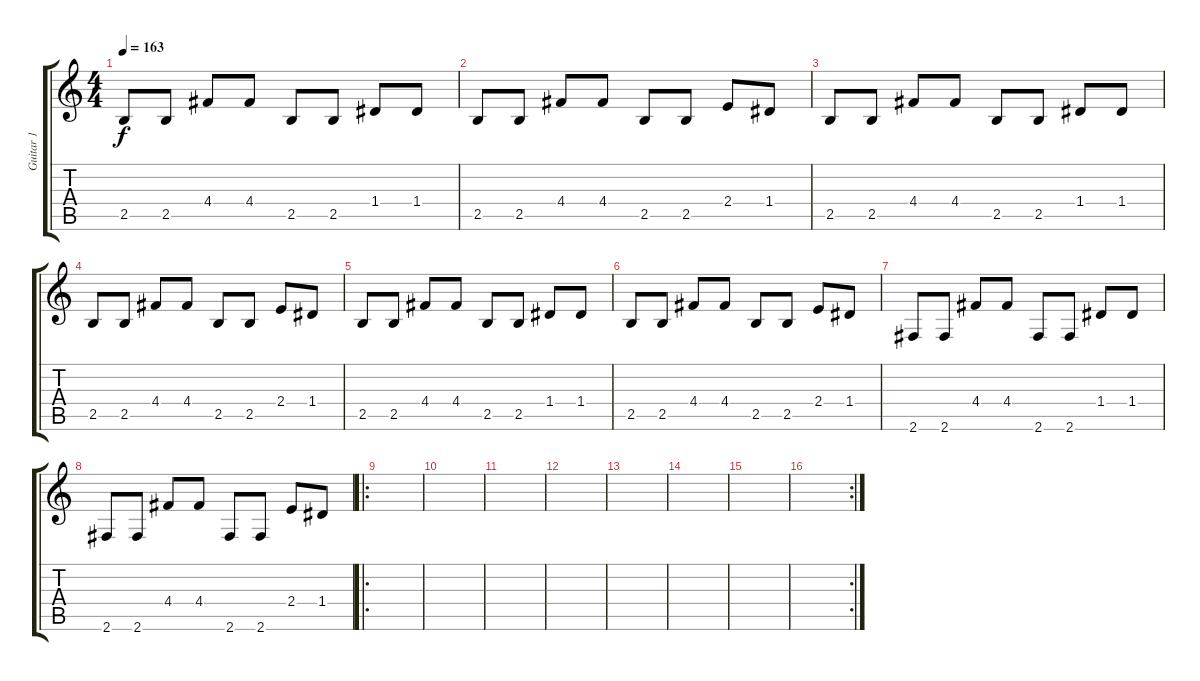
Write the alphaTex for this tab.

\track ("Guitar 1" "Guitar 1") {instrument overdrivenguitar}
\staff {score tabs}
\tuning (E4 B3 G3 D3 A2 E2) {hide}
\ts (4 4)
\tempo 163
\clef g2
\ks c
2.5.8{dy f} 2.5.8 4.4.8 4.4.8 2.5.8 2.5.8 1.4.8 1.4.8 |
2.5.8 2.5.8 4.4.8 4.4.8 2.5.8 2.5.8 2.4.8 1.4.8 |
2.5.8 2.5.8 4.4.8 4.4.8 2.5.8 2.5.8 1.4.8 1.4.8 |
2.5.8 2.5.8 4.4.8 4.4.8 2.5.8 2.5.8 2.4.8 1.4.8 |
2.5.8 2.5.8 4.4.8 4.4.8 2.5.8 2.5.8 1.4.8 1.4.8 |
2.5.8 2.5.8 4.4.8 4.4.8 2.5.8 2.5.8 2.4.8 1.4.8 |
2.6.8 2.6.8 4.4.8 4.4.8 2.6.8 2.6.8 1.4.8 1.4.8 |
2.6.8 2.6.8 4.4.8 4.4.8 2.6.8 2.6.8 2.4.8 1.4.8 |
\ro
|
|
|
|
|
|
|
\rc 2
